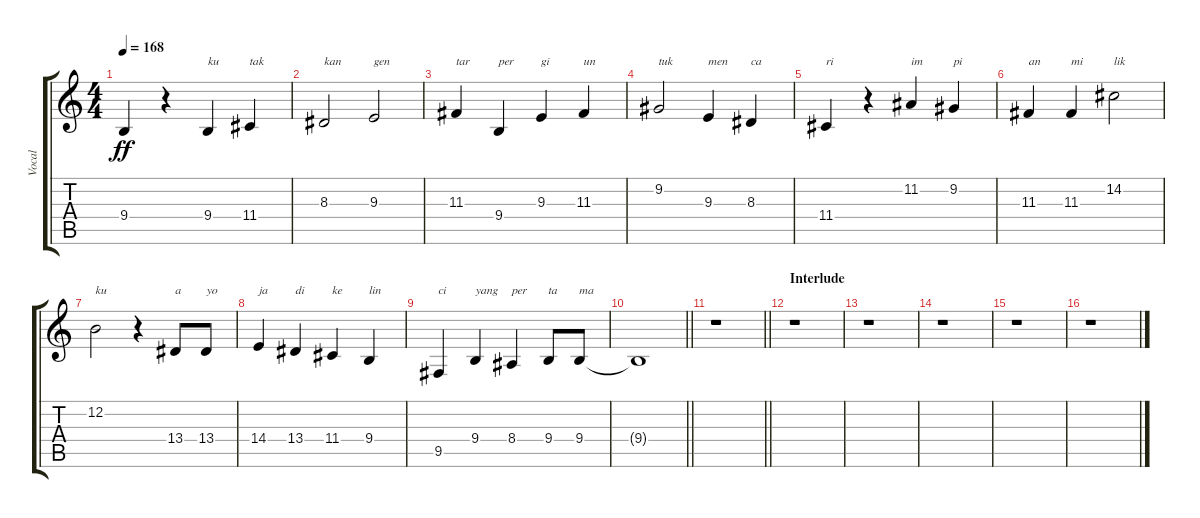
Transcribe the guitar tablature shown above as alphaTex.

\track ("Vocal" "Vocal") {instrument synthbrass1}
\staff {score tabs}
\tuning (E4 B3 G3 D3 A2 E2) {hide}
\ts (4 4)
\tempo 168
\clef g2
\ks c
9.4{t}.4{dy ff} r.4 9.4.4{txt "ku"} 11.4.4{txt "tak"} |
8.3.2{txt "kan"} 9.3.2{txt "gen"} |
11.3.4{txt "tar"} 9.4.4{txt "per"} 9.3.4{txt "gi"} 11.3.4{txt "un"} |
9.2.2{txt "tuk"} 9.3.4{txt "men"} 8.3.4{txt "ca"} |
11.4.4{txt "ri"} r.4 11.2.4{txt "im"} 9.2.4{txt "pi"} |
11.3.4{txt "an"} 11.3.4{txt "mi"} 14.2.2{txt "lik"} |
12.2.2{txt "ku"} r.4 13.4.8{txt "a"} 13.4.8{txt "yo"} |
14.4.4{txt "ja"} 13.4.4{txt "di"} 11.4.4{txt "ke"} 9.4.4{txt "lin"} |
9.5.4{txt "ci"} 9.4.4{txt "yang"} 8.4.4{txt "per"} 9.4.8{txt "ta"} 9.4.8{txt "ma"} |
\barLineRight lightlight
9.4{t}.1 |
\section ("" "")
\barLineRight lightlight
r.1 |
\section ("" "Interlude")
r.1 |
r.1 |
r.1 |
r.1 |
r.1
